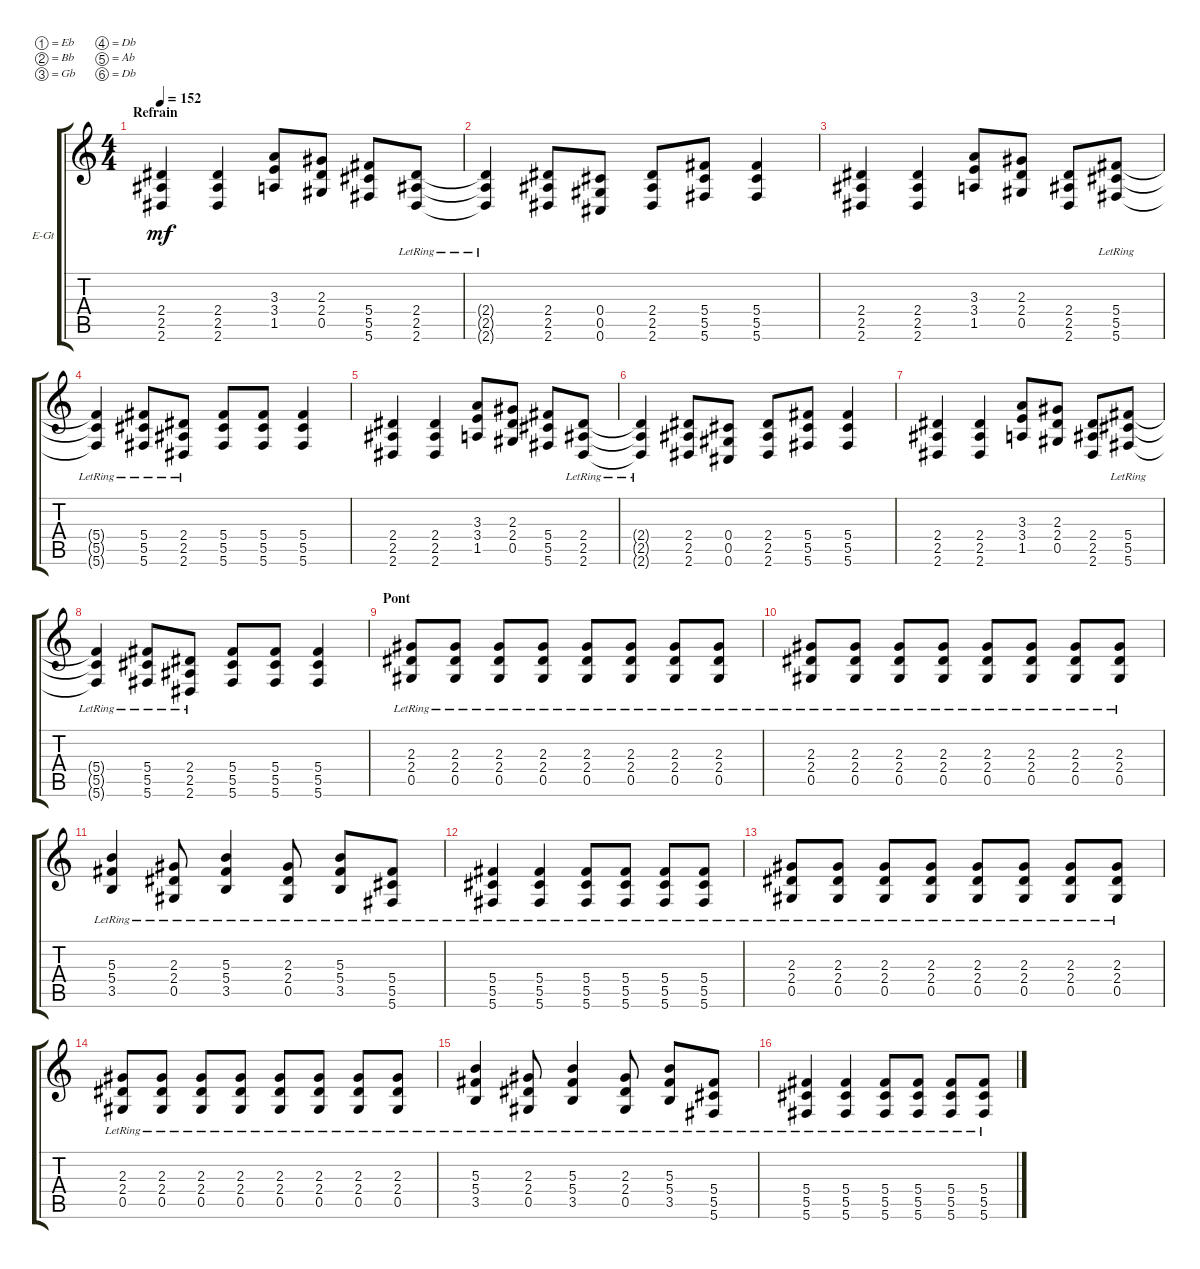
\defaultSystemsLayout 4
\bracketExtendMode groupsimilarinstruments
\firstSystemTrackNameOrientation horizontal
\otherSystemsTrackNameOrientation horizontal
\track ("backing Guitar" "E-Gt") {instrument overdrivenguitar}
\staff {score tabs}
\tuning (Eb4 Bb3 Gb3 Db3 Ab2 Db2)
\ts (4 4)
\section ("" "Refrain")
\tempo 152
\clef g2
\ks c
(2.6 2.5 2.4).4{dy mf} (2.4 2.5 2.6).4 (1.5 3.4 3.3).8 (2.3 2.4 0.5).8 (5.6 5.5 5.4).8 (2.4{lr} 2.5{lr} 2.6{lr}).8 |
(2.6{lr t} 2.5{lr t} 2.4{lr t}).4 (2.6 2.5 2.4).8 (0.4 0.5 0.6).8 (2.6 2.5 2.4).8 (5.4 5.5 5.6).8 (5.6 5.5 5.4).4 |
(2.6 2.5 2.4).4 (2.4 2.5 2.6).4 (1.5 3.4 3.3).8 (2.3 2.4 0.5).8 (2.6 2.5 2.4).8 (5.4{lr} 5.5{lr} 5.6{lr}).8 |
(5.6{lr t} 5.5{lr t} 5.4{lr t}).4 (5.6{lr} 5.5{lr} 5.4{lr}).8 (2.4{lr} 2.5{lr} 2.6{lr}).8 (5.6 5.5 5.4).8 (5.4 5.5 5.6).8 (5.6 5.5 5.4).4 |
(2.6 2.5 2.4).4 (2.4 2.5 2.6).4 (1.5 3.4 3.3).8 (2.3 2.4 0.5).8 (5.6 5.5 5.4).8 (2.4{lr} 2.5{lr} 2.6{lr}).8 |
(2.6{lr t} 2.5{lr t} 2.4{lr t}).4 (2.6 2.5 2.4).8 (0.4 0.5 0.6).8 (2.6 2.5 2.4).8 (5.4 5.5 5.6).8 (5.6 5.5 5.4).4 |
(2.6 2.5 2.4).4 (2.4 2.5 2.6).4 (1.5 3.4 3.3).8 (2.3 2.4 0.5).8 (2.6 2.5 2.4).8 (5.4{lr} 5.5{lr} 5.6{lr}).8 |
(5.6{lr t} 5.5{lr t} 5.4{lr t}).4 (5.6{lr} 5.5{lr} 5.4{lr}).8 (2.4{lr} 2.5{lr} 2.6{lr}).8 (5.6 5.5 5.4).8 (5.4 5.5 5.6).8 (5.6 5.5 5.4).4 |
\section ("" "Pont")
(0.5{lr} 2.4{lr} 2.3{lr}).8 (2.3{lr} 2.4{lr} 0.5{lr}).8 (2.3{lr} 2.4{lr} 0.5{lr}).8 (2.3{lr} 2.4{lr} 0.5{lr}).8 (2.3{lr} 2.4{lr} 0.5{lr}).8 (2.3{lr} 2.4{lr} 0.5{lr}).8 (2.3{lr} 2.4{lr} 0.5{lr}).8 (2.3{lr} 2.4{lr} 0.5{lr}).8 |
(0.5{lr} 2.4{lr} 2.3{lr}).8 (2.3{lr} 2.4{lr} 0.5{lr}).8 (2.3{lr} 2.4{lr} 0.5{lr}).8 (2.3{lr} 2.4{lr} 0.5{lr}).8 (2.3{lr} 2.4{lr} 0.5{lr}).8 (2.3{lr} 2.4{lr} 0.5{lr}).8 (2.3{lr} 2.4{lr} 0.5{lr}).8 (2.3{lr} 2.4{lr} 0.5{lr}).8 |
(5.3{lr} 3.5{lr} 5.4{lr}).4 (2.3{lr} 2.4{lr} 0.5{lr}).8 (5.3{lr} 5.4{lr} 3.5{lr}).4 (0.5{lr} 2.4{lr} 2.3{lr}).8 (3.5{lr} 5.4{lr} 5.3{lr}).8 (5.6{lr} 5.5{lr} 5.4{lr}).8 |
(5.4{lr} 5.5{lr} 5.6{lr}).4 (5.6{lr} 5.5{lr} 5.4{lr}).4 (5.6{lr} 5.5{lr} 5.4{lr}).8 (5.4{lr} 5.5{lr} 5.6{lr}).8 (5.4{lr} 5.6{lr} 5.5{lr}).8 (5.6{lr} 5.5{lr} 5.4{lr}).8 |
(0.5{lr} 2.4{lr} 2.3{lr}).8 (2.3{lr} 2.4{lr} 0.5{lr}).8 (2.3{lr} 2.4{lr} 0.5{lr}).8 (2.3{lr} 2.4{lr} 0.5{lr}).8 (2.3{lr} 2.4{lr} 0.5{lr}).8 (2.3{lr} 2.4{lr} 0.5{lr}).8 (2.3{lr} 2.4{lr} 0.5{lr}).8 (2.3{lr} 2.4{lr} 0.5{lr}).8 |
(0.5{lr} 2.4{lr} 2.3{lr}).8 (2.3{lr} 2.4{lr} 0.5{lr}).8 (2.3{lr} 2.4{lr} 0.5{lr}).8 (2.3{lr} 2.4{lr} 0.5{lr}).8 (2.3{lr} 2.4{lr} 0.5{lr}).8 (2.3{lr} 2.4{lr} 0.5{lr}).8 (2.3{lr} 2.4{lr} 0.5{lr}).8 (2.3{lr} 2.4{lr} 0.5{lr}).8 |
(5.3{lr} 3.5{lr} 5.4{lr}).4 (2.3{lr} 2.4{lr} 0.5{lr}).8 (5.3{lr} 5.4{lr} 3.5{lr}).4 (0.5{lr} 2.4{lr} 2.3{lr}).8 (3.5{lr} 5.4{lr} 5.3{lr}).8 (5.6{lr} 5.5{lr} 5.4{lr}).8 |
(5.4{lr} 5.5{lr} 5.6{lr}).4 (5.6{lr} 5.5{lr} 5.4{lr}).4 (5.6{lr} 5.5{lr} 5.4{lr}).8 (5.4{lr} 5.5{lr} 5.6{lr}).8 (5.4{lr} 5.6{lr} 5.5{lr}).8 (5.6{lr} 5.5{lr} 5.4{lr}).8
